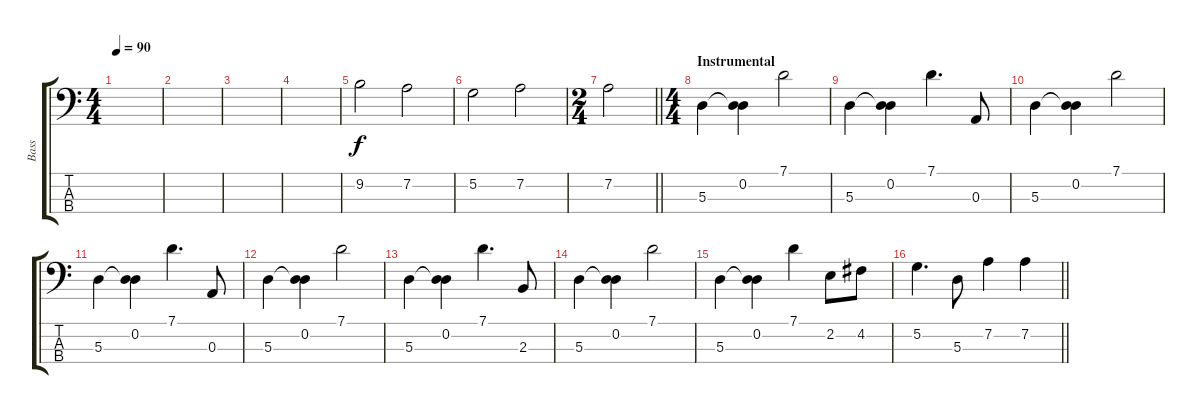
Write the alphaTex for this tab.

\track ("Bass" "Bass") {instrument electricbassfinger}
\staff {score tabs}
\tuning (G2 D2 A1 E1) {hide}
\ts (4 4)
\tempo 90
\clef f4
\ks c
|
|
|
|
9.2.2 7.2.2 |
5.2.2 7.2.2 |
\ts (2 4)
\barLineRight lightlight
7.2.2 |
\ts (4 4)
\section ("" "Instrumental")
5.3.4 (0.2 5.3{t}).4 7.1.2 |
5.3.4 (0.2 5.3{t}).4 7.1.4{d} 0.3.8 |
5.3.4 (0.2 5.3{t}).4 7.1.2 |
5.3.4 (0.2 5.3{t}).4 7.1.4{d} 0.3.8 |
5.3.4 (0.2 5.3{t}).4 7.1.2 |
5.3.4 (0.2 5.3{t}).4 7.1.4{d} 2.3.8 |
5.3.4 (0.2 5.3{t}).4 7.1.2 |
5.3.4 (0.2 5.3{t}).4 7.1.4 2.2.8 4.2.8 |
\barLineRight lightlight
5.2.4{d} 5.3.8 7.2.4 7.2.4
